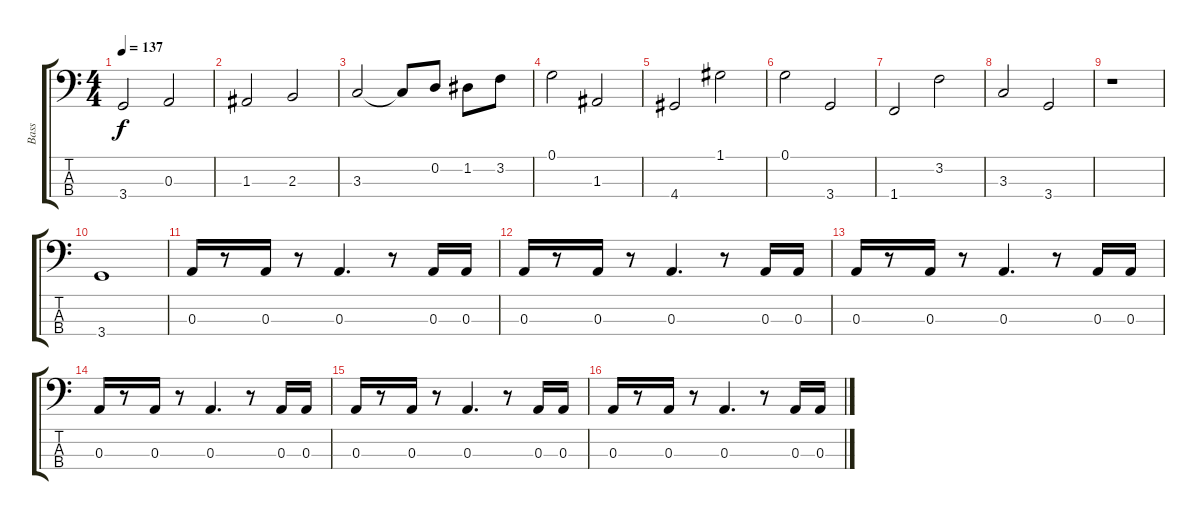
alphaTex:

\track ("Bass" "Bass") {instrument electricbassfinger}
\staff {score tabs}
\tuning (G2 D2 A1 E1) {hide}
\ts (4 4)
\tempo 137
\clef f4
\ks c
3.4.2{dy f} 0.3.2 |
1.3.2 2.3.2 |
3.3.2 3.3{t}.8 0.2.8 1.2.8 3.2.8 |
0.1.2 1.3.2 |
4.4.2 1.1.2 |
0.1.2 3.4.2 |
1.4.2 3.2.2 |
3.3.2 3.4.2 |
r.1 |
3.4.1 |
0.3.16 r.8 0.3.16 r.8 0.3.4{d} r.8 0.3.16 0.3.16 |
0.3.16 r.8 0.3.16 r.8 0.3.4{d} r.8 0.3.16 0.3.16 |
0.3.16 r.8 0.3.16 r.8 0.3.4{d} r.8 0.3.16 0.3.16 |
0.3.16 r.8 0.3.16 r.8 0.3.4{d} r.8 0.3.16 0.3.16 |
0.3.16 r.8 0.3.16 r.8 0.3.4{d} r.8 0.3.16 0.3.16 |
0.3.16 r.8 0.3.16 r.8 0.3.4{d} r.8 0.3.16 0.3.16
